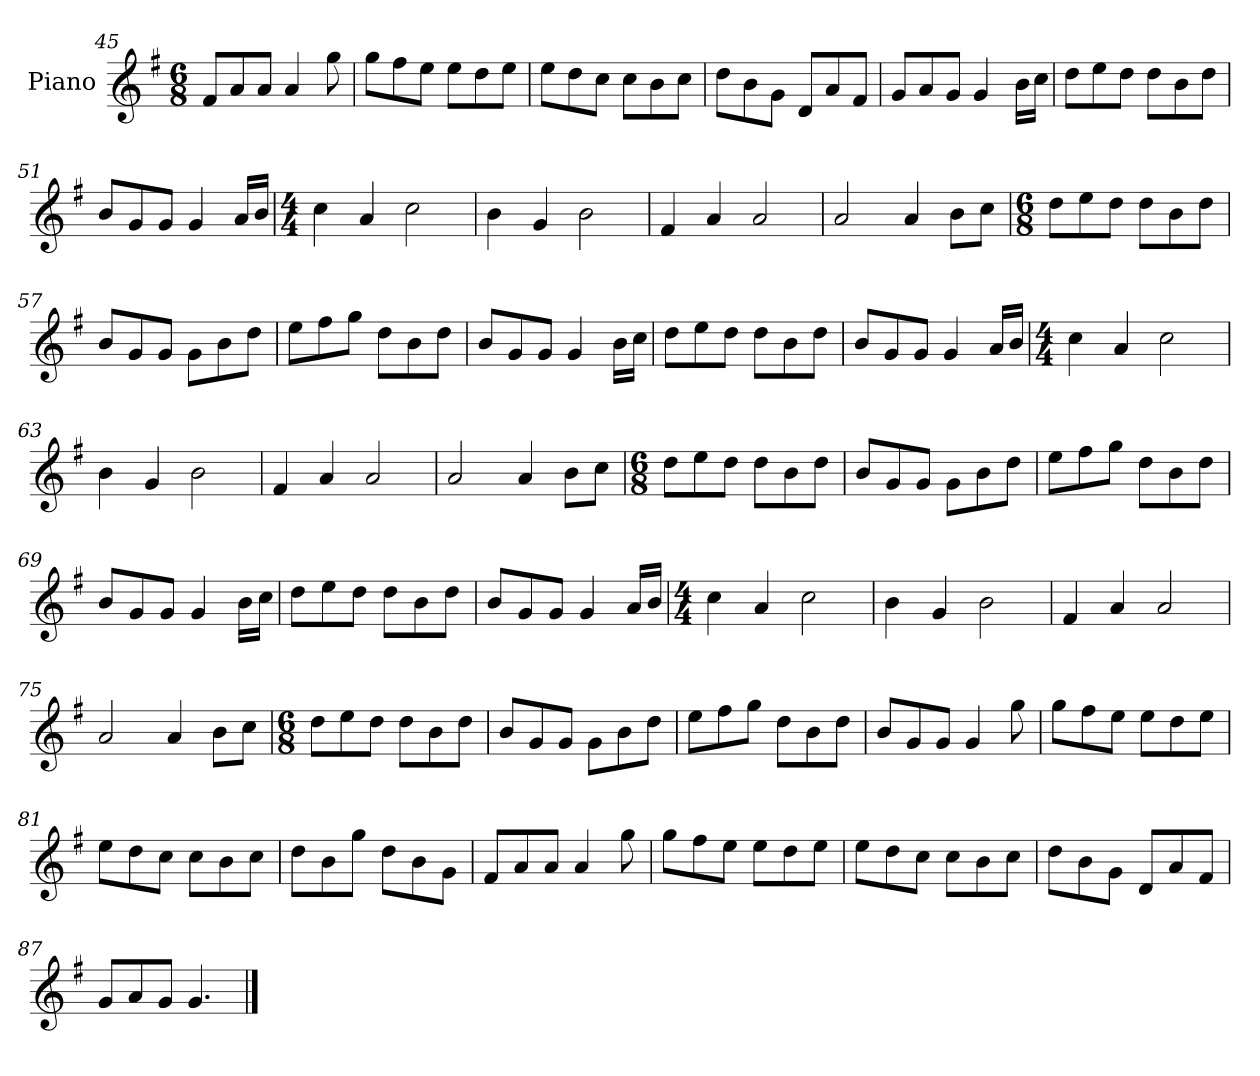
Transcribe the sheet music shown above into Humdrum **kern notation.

**kern
*part1
*staff1
*I"Piano
*I'Pno
*clefG2
*k[f#]
*M6/8
=45
8f#/L
8a/
8a/J
4a/
8gg\
=46
8gg\L
8ff#\
8ee\J
8ee\L
8dd\
8ee\J
=47
8ee\L
8dd\
8cc\J
8cc\L
8b\
8cc\J
=48
8dd\L
8b\
8g\J
8d/L
8a/
8f#/J
=49
8g/L
8a/
8g/J
4g/
16b\LL
16cc\JJ
=50
8dd\L
8ee\
8dd\J
8dd\L
8b\
8dd\J
=51
8b/L
8g/
8g/J
4g/
16a/LL
16b/JJ
=52
*M4/4
4cc\
4a/
2cc\
=53
4b\
4g/
2b\
=54
4f#/
4a/
2a/
=55
2a/
4a/
8b\L
8cc\J
=56
*M6/8
8dd\L
8ee\
8dd\J
8dd\L
8b\
8dd\J
=57
8b/L
8g/
8g/J
8g\L
8b\
8dd\J
=58
8ee\L
8ff#\
8gg\J
8dd\L
8b\
8dd\J
=59
8b/L
8g/
8g/J
4g/
16b\LL
16cc\JJ
=60
8dd\L
8ee\
8dd\J
8dd\L
8b\
8dd\J
=61
8b/L
8g/
8g/J
4g/
16a/LL
16b/JJ
=62
*M4/4
4cc\
4a/
2cc\
=63
4b\
4g/
2b\
=64
4f#/
4a/
2a/
=65
2a/
4a/
8b\L
8cc\J
=66
*M6/8
8dd\L
8ee\
8dd\J
8dd\L
8b\
8dd\J
=67
8b/L
8g/
8g/J
8g\L
8b\
8dd\J
=68
8ee\L
8ff#\
8gg\J
8dd\L
8b\
8dd\J
=69
8b/L
8g/
8g/J
4g/
16b\LL
16cc\JJ
=70
8dd\L
8ee\
8dd\J
8dd\L
8b\
8dd\J
=71
8b/L
8g/
8g/J
4g/
16a/LL
16b/JJ
=72
*M4/4
4cc\
4a/
2cc\
=73
4b\
4g/
2b\
=74
4f#/
4a/
2a/
=75
2a/
4a/
8b\L
8cc\J
=76
*M6/8
8dd\L
8ee\
8dd\J
8dd\L
8b\
8dd\J
=77
8b/L
8g/
8g/J
8g\L
8b\
8dd\J
=78
8ee\L
8ff#\
8gg\J
8dd\L
8b\
8dd\J
=79
8b/L
8g/
8g/J
4g/
8gg\
=80
8gg\L
8ff#\
8ee\J
8ee\L
8dd\
8ee\J
=81
8ee\L
8dd\
8cc\J
8cc\L
8b\
8cc\J
=82
8dd\L
8b\
8gg\J
8dd\L
8b\
8g\J
=83
8f#/L
8a/
8a/J
4a/
8gg\
=84
8gg\L
8ff#\
8ee\J
8ee\L
8dd\
8ee\J
=85
8ee\L
8dd\
8cc\J
8cc\L
8b\
8cc\J
=86
8dd\L
8b\
8g\J
8d/L
8a/
8f#/J
=87
8g/L
8a/
8g/J
4.g/
==
*-
